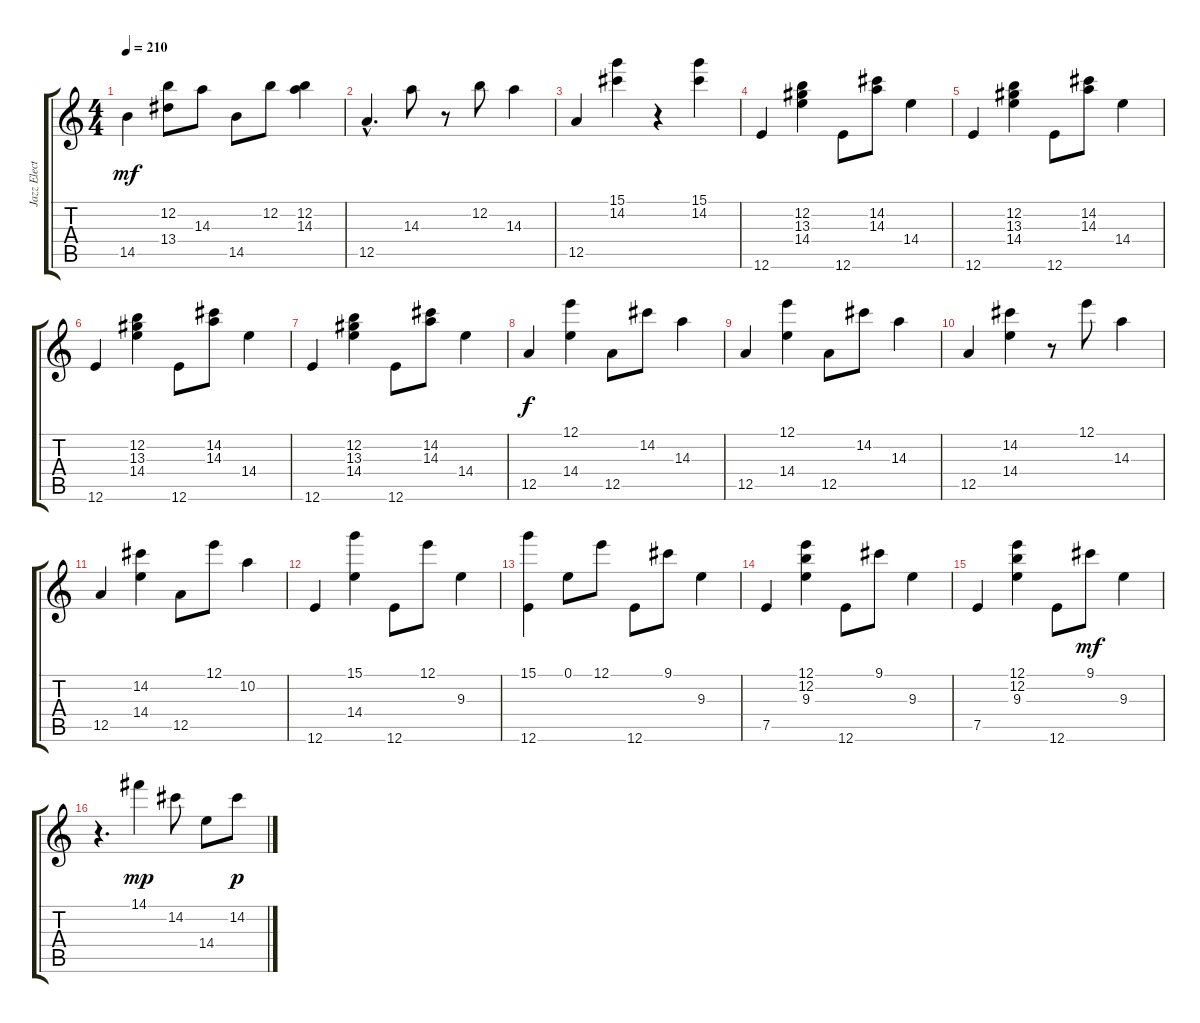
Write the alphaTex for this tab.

\track ("Jazz Electric" "Jazz Elect") {instrument electricguitarjazz}
\staff {score tabs}
\tuning (E4 B3 G3 D3 A2 E2) {hide}
\ts (4 4)
\tempo 210
\clef g2
\ks c
14.5.4{dy mf} (12.2 13.4).8 14.3.8 14.5.8 12.2.8 (12.2 14.3).4 |
12.5{hac}.4{d} 14.3.8 r.8 12.2.8 14.3.4 |
12.5.4 (15.1 14.2).4 r.4 (15.1 14.2).4 |
12.6.4 (12.2 13.3 14.4).4 12.6.8 (14.2 14.3).8 14.4.4 |
12.6.4 (12.2 13.3 14.4).4 12.6.8 (14.2 14.3).8 14.4.4 |
12.6.4 (12.2 13.3 14.4).4 12.6.8 (14.2 14.3).8 14.4.4 |
12.6.4 (12.2 13.3 14.4).4 12.6.8 (14.2 14.3).8 14.4.4 |
12.5.4{dy f} (12.1 14.4).4 12.5.8 14.2.8 14.3.4 |
12.5.4 (12.1 14.4).4 12.5.8 14.2.8 14.3.4 |
12.5.4 (14.2 14.4).4 r.8 12.1.8 14.3.4 |
12.5.4 (14.2 14.4).4 12.5.8 12.1.8 10.2.4 |
12.6.4 (15.1 14.4).4 12.6.8 12.1.8 9.3.4 |
(15.1 12.6).4 0.1.8 12.1.8 12.6.8 9.1.8 9.3.4 |
7.5.4 (12.1 12.2 9.3).4 12.6.8 9.1.8 9.3.4 |
7.5.4 (12.1 12.2 9.3).4 12.6.8 9.1.8{dy mf} 9.3.4 |
r.4{d} 14.1.4{dy mp} 14.2.8 14.4.8 14.2.8{dy p}
